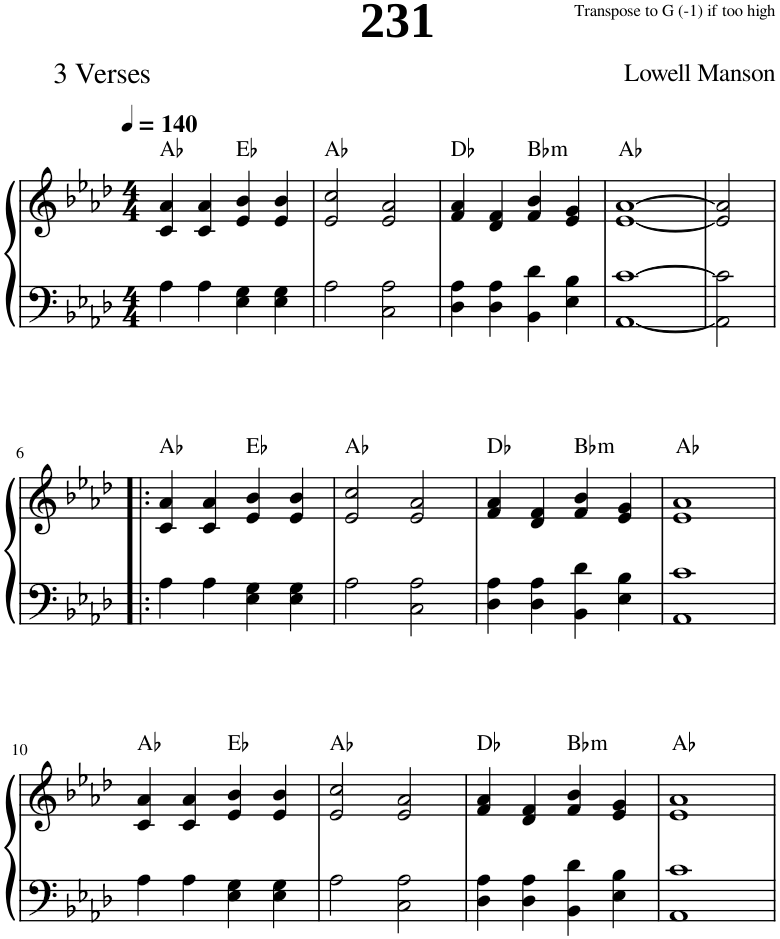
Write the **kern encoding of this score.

**kern	**kern	**harte
*part1	*part1	*part1
*staff2	*staff1	*
*I"Piano	*	*
*I'Pno.	*	*
*clefF4	*clefG2	*
*k[b-e-a-d-]	*k[b-e-a-d-]	*
*M4/4	*M4/4	*
*MM140	*MM140	*
=1	=1	=1
4A-\	4c/ 4a-/	Ab:maj
4A-\	4c/ 4a-/	.
4E-\ 4G\	4e-/ 4b-/	Eb:maj
4E-\ 4G\	4e-/ 4b-/	.
=2	=2	=2
2A-\	2e-/ 2cc/	Ab:maj
2C\ 2A-\	2e-/ 2a-/	.
=3	=3	=3
4D-\ 4A-\	4f/ 4a-/	Db:maj
4D-\ 4A-\	4d-/ 4f/	.
!	!	!LO:H:kt=m
4BB-\ 4d-\	4f/ 4b-/	Bb:min
4E-\ 4B-\	4e-/ 4g/	.
=4	=4	=4
[1AA- [1c	[1e- [1a-	Ab:maj
=5	=5	=5
2AA-\] 2c\]	2e-/] 2a-/]	.
!!LO:LB:g=z
=6!|:	=6!|:	=6!|:
4A-\	4c/ 4a-/	Ab:maj
4A-\	4c/ 4a-/	.
4E-\ 4G\	4e-/ 4b-/	Eb:maj
4E-\ 4G\	4e-/ 4b-/	.
=7	=7	=7
2A-\	2e-/ 2cc/	Ab:maj
2C\ 2A-\	2e-/ 2a-/	.
=8	=8	=8
4D-\ 4A-\	4f/ 4a-/	Db:maj
4D-\ 4A-\	4d-/ 4f/	.
!	!	!LO:H:kt=m
4BB-\ 4d-\	4f/ 4b-/	Bb:min
4E-\ 4B-\	4e-/ 4g/	.
=9	=9	=9
1AA- 1c	1e- 1a-	Ab:maj
!!LO:LB:g=z
=10	=10	=10
4A-\	4c/ 4a-/	Ab:maj
4A-\	4c/ 4a-/	.
4E-\ 4G\	4e-/ 4b-/	Eb:maj
4E-\ 4G\	4e-/ 4b-/	.
=11	=11	=11
2A-\	2e-/ 2cc/	Ab:maj
2C\ 2A-\	2e-/ 2a-/	.
=12	=12	=12
4D-\ 4A-\	4f/ 4a-/	Db:maj
4D-\ 4A-\	4d-/ 4f/	.
!	!	!LO:H:kt=m
4BB-\ 4d-\	4f/ 4b-/	Bb:min
4E-\ 4B-\	4e-/ 4g/	.
=13	=13	=13
1AA- 1c	1e- 1a-	Ab:maj
=	=	=
*-	*-	*-
